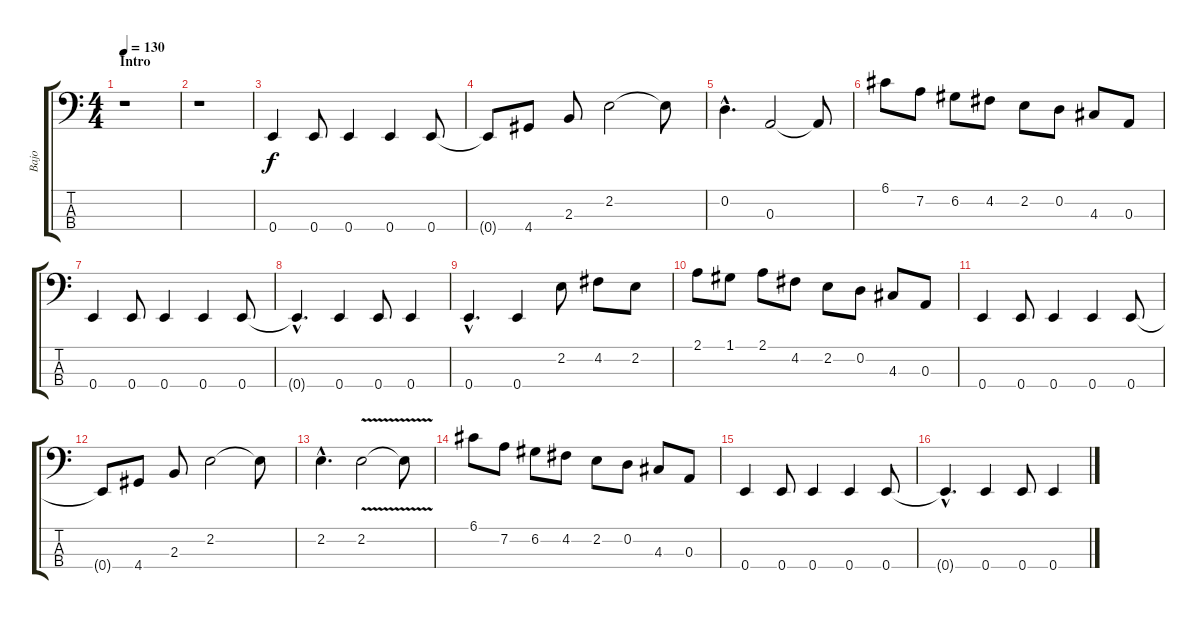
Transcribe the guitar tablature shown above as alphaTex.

\track ("Bajo" "Bajo") {instrument electricbassfinger}
\staff {score tabs}
\tuning (G2 D2 A1 E1) {hide}
\ts (4 4)
\section ("" "Intro")
\tempo 130
\clef f4
\ks c
r.1{dy f instrument electricbassfinger} |
r.1 |
0.4.4 0.4.8 0.4.4 0.4.4 0.4.8 |
0.4{t}.8 4.4.8 2.3.8 2.2.2 2.2{t}.8 |
0.2{hac}.4{d} 0.3.2 0.3{t}.8 |
6.1.8 7.2.8 6.2.8 4.2.8 2.2.8 0.2.8 4.3.8 0.3.8 |
0.4.4 0.4.8 0.4.4 0.4.4 0.4.8 |
0.4{hac t}.4{d} 0.4.4 0.4.8 0.4.4 |
0.4{hac}.4{d} 0.4.4 2.2.8 4.2.8 2.2.8 |
2.1.8 1.1.8 2.1.8 4.2.8 2.2.8 0.2.8 4.3.8 0.3.8 |
0.4.4 0.4.8 0.4.4 0.4.4 0.4.8 |
0.4{t}.8 4.4.8 2.3.8 2.2.2 2.2{t}.8 |
2.2{hac}.4{d} 2.2{v}.2 2.2{t}.8 |
6.1.8 7.2.8 6.2.8 4.2.8 2.2.8 0.2.8 4.3.8 0.3.8 |
0.4.4 0.4.8 0.4.4 0.4.4 0.4.8 |
0.4{hac t}.4{d} 0.4.4 0.4.8 0.4.4
